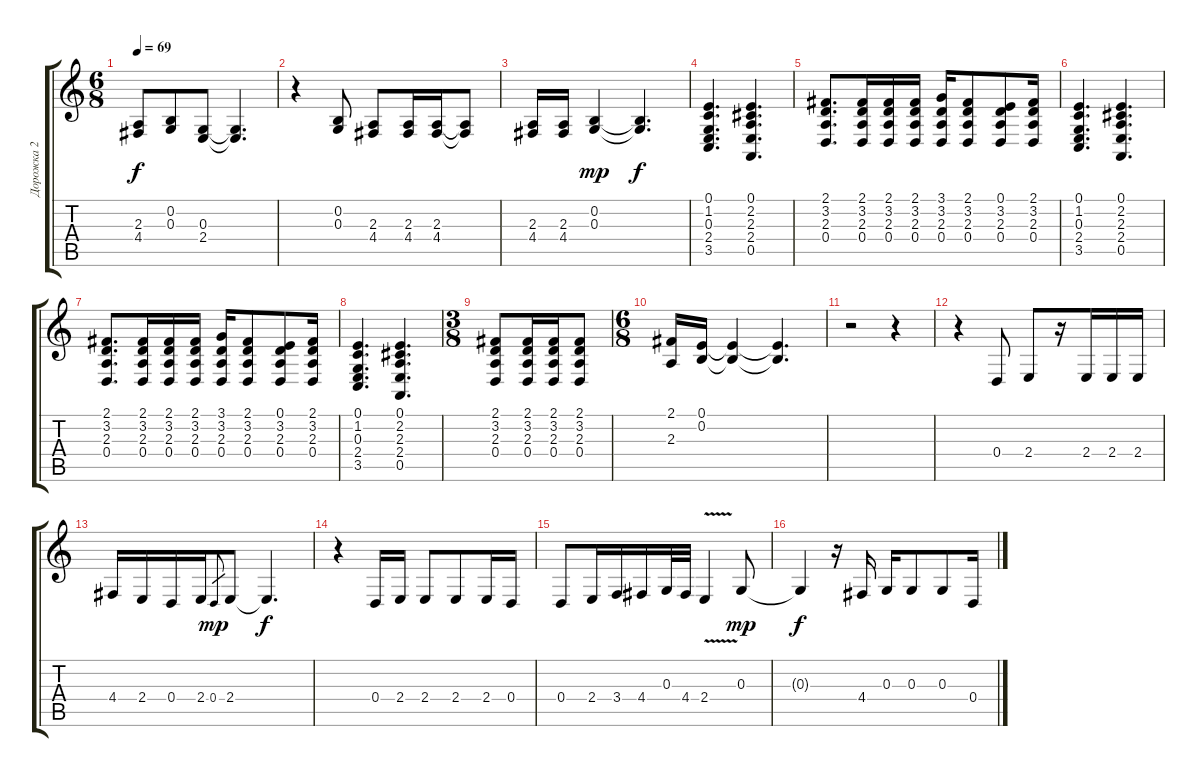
\track ("Дорожка 2" "Дорожка 2") {instrument cello}
\staff {score tabs}
\tuning (E4 B3 G3 D3 A2 E2) {hide}
\ts (6 8)
\tempo 69
\clef g2
\ks c
(2.3 4.4).8{dy f} (0.2 0.3).8 (0.3 2.4).8 (0.3{t} 2.4{t}).4{d} |
r.4 (0.2 0.3).8 (2.3 4.4).8 (2.3 4.4).16 (2.3 4.4).16 (2.3{t} 4.4{t}).8 |
(2.3 4.4).16 (2.3 4.4).16 (0.2 0.3).4{dy mp} (0.2{t} 0.3{t}).4{d dy f} |
(0.1 1.2 0.3 2.4 3.5).4{d} (0.1 2.2 2.3 2.4 0.5).4{d} |
(2.1 3.2 2.3 0.4).8{d} (2.1 3.2 2.3 0.4).16 (2.1 3.2 2.3 0.4).16 (2.1 3.2 2.3 0.4).16 (3.1 3.2 2.3 0.4).16 (2.1 3.2 2.3 0.4).8 (0.1 3.2 2.3 0.4).8 (2.1 3.2 2.3 0.4).16 |
(0.1 1.2 0.3 2.4 3.5).4{d} (0.1 2.2 2.3 2.4 0.5).4{d} |
(2.1 3.2 2.3 0.4).8{d} (2.1 3.2 2.3 0.4).16 (2.1 3.2 2.3 0.4).16 (2.1 3.2 2.3 0.4).16 (3.1 3.2 2.3 0.4).16 (2.1 3.2 2.3 0.4).8 (0.1 3.2 2.3 0.4).8 (2.1 3.2 2.3 0.4).16 |
(0.1 1.2 0.3 2.4 3.5).4{d} (0.1 2.2 2.3 2.4 0.5).4{d} |
\ts (3 8)
(2.1 3.2 2.3 0.4).8 (2.1 3.2 2.3 0.4).16 (2.1 3.2 2.3 0.4).16 (2.1 3.2 2.3 0.4).8 |
\ts (6 8)
(2.1 2.3).16 (0.1 0.2).16 (0.1{t} 0.2{t}).4 (0.1{t} 0.2{t}).4{d} |
r.2 r.4 |
r.4 0.4.8 2.4.8 r.16 2.4.16 2.4.16 2.4.16 |
4.4.16 2.4.16 0.4.16 2.4.16 0.4.8{gr dy mp} 2.4.8 2.4{t}.4{d dy f} |
r.4 0.4.16 2.4.16 2.4.8 2.4.8 2.4.16 0.4.16 |
0.4.8 2.4.16 3.4.16 4.4.16 0.3.32 4.4.32 2.4{v}.4 0.3.8{dy mp} |
0.3{t}.4{dy f} r.16 4.4.16 0.3.16 0.3.8 0.3.8 0.4.16
